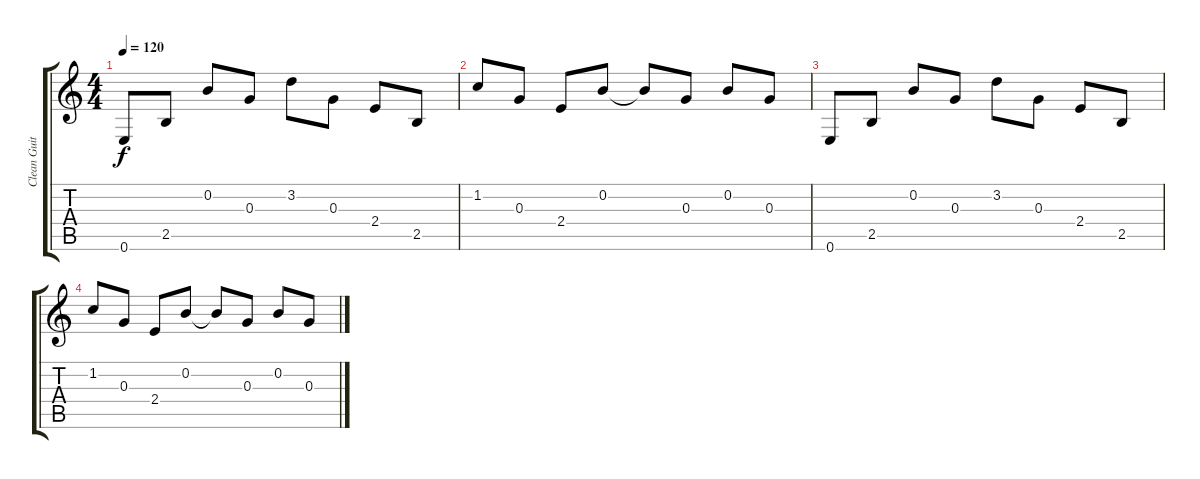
\track ("Clean Guitar" "Clean Guit") {instrument electricguitarclean}
\staff {score tabs}
\tuning (E4 B3 G3 D3 A2 E2) {hide}
\ts (4 4)
\tempo 120
\clef g2
\ks c
0.6.8{dy f} 2.5.8 0.2.8 0.3.8 3.2.8 0.3.8 2.4.8 2.5.8 |
1.2.8 0.3.8 2.4.8 0.2.8 0.2{t}.8 0.3.8 0.2.8 0.3.8 |
0.6.8 2.5.8 0.2.8 0.3.8 3.2.8 0.3.8 2.4.8 2.5.8 |
1.2.8 0.3.8 2.4.8 0.2.8 0.2{t}.8 0.3.8 0.2.8 0.3.8
